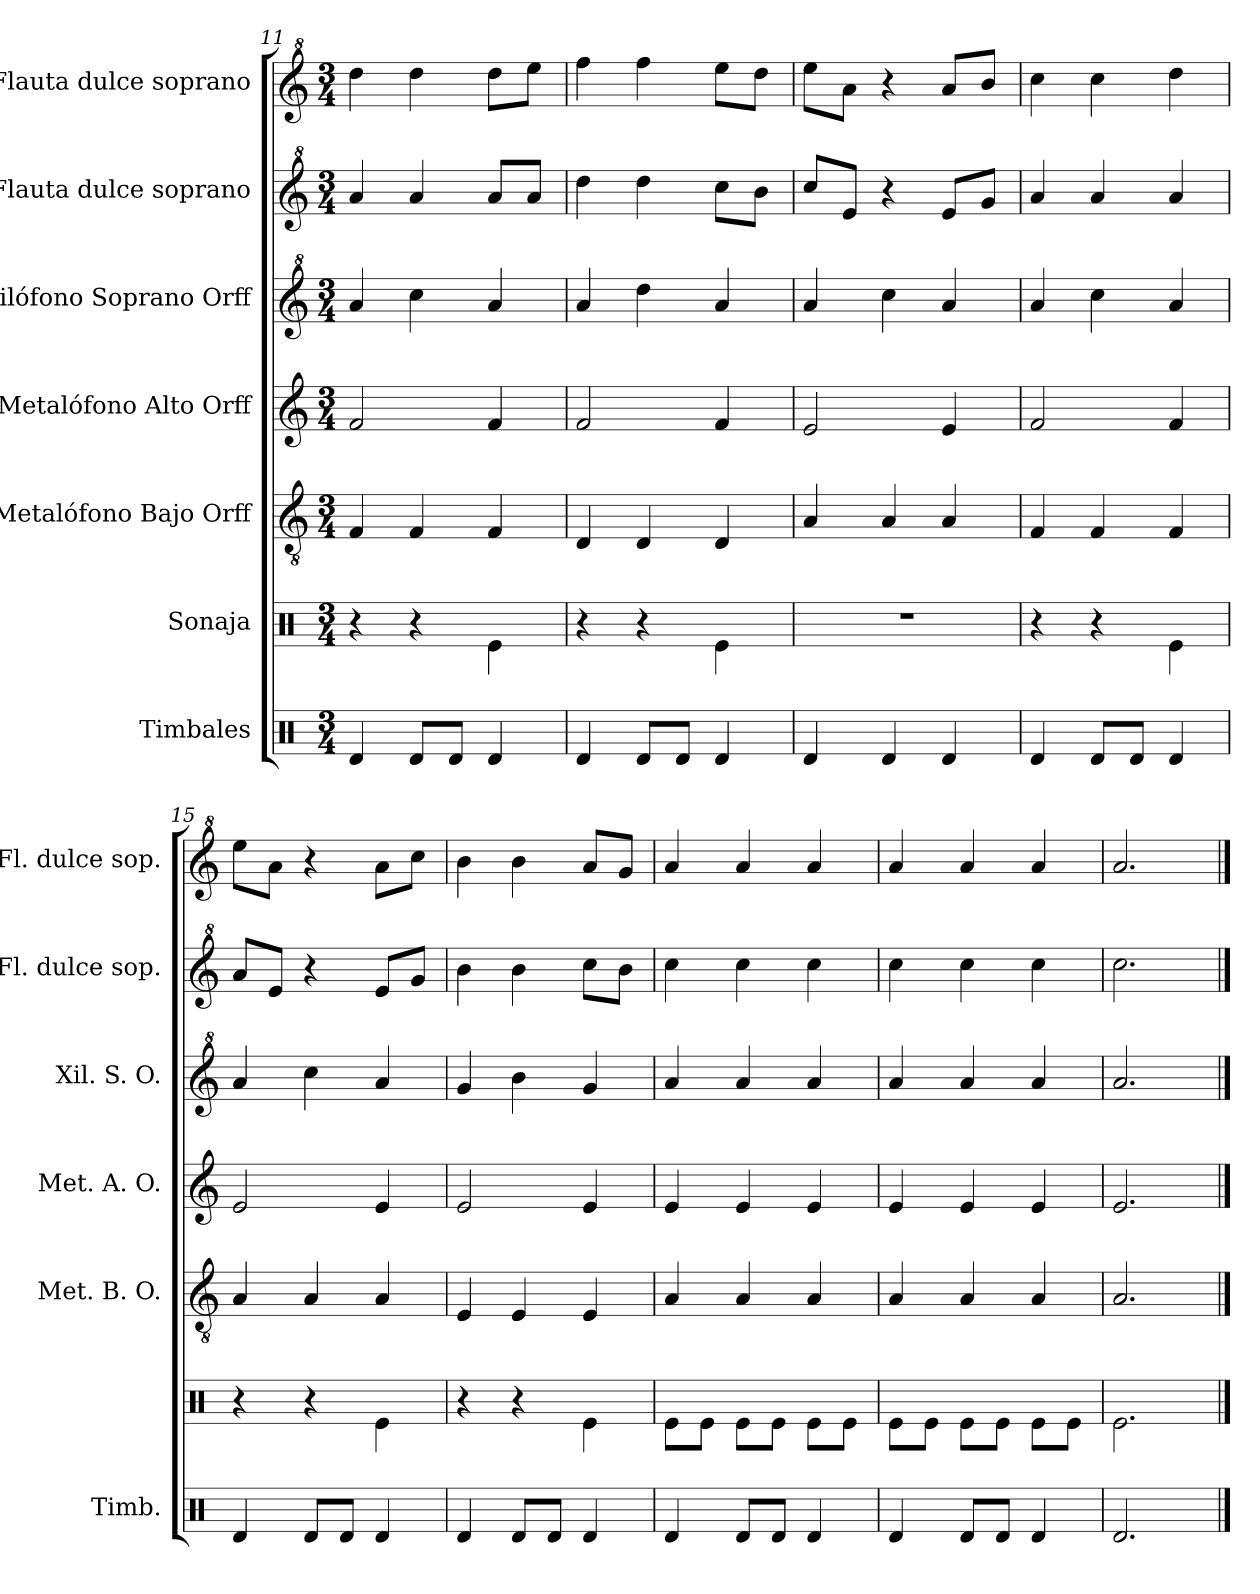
**kern	**kern	**kern	**kern	**kern	**kern	**kern
*part7	*part6	*part5	*part4	*part3	*part2	*part1
*staff7	*staff6	*staff5	*staff4	*staff3	*staff2	*staff1
*I"Timbales	*I"Sonaja	*I"Metalófono Bajo Orff	*I"Metalófono Alto Orff	*I"Xilófono Soprano Orff	*I"Flauta dulce soprano	*I"Flauta dulce soprano
*I'Timb.	*	*I'Met. B. O.	*I'Met. A. O.	*I'Xil. S. O.	*I'Fl. dulce sop.	*I'Fl. dulce sop.
!!LO:PB:g=z
*clefX	*clefX	*clefGv2	*clefG2	*clefG^2	*clefG^2	*clefG^2
*k[]	*k[]	*k[]	*k[]	*k[]	*k[]	*k[]
*M3/4	*M3/4	*M3/4	*M3/4	*M3/4	*M3/4	*M3/4
=11	=11	=11	=11	=11	=11	=11
4Rd/	4r	4F/	2f/	4aa/	4aa/	4ddd\
8Rd/L	4r	4F/	.	4ccc\	4aa/	4ddd\
8Rd/J	.	.	.	.	.	.
4Rd/	4Re\	4F/	4f/	4aa/	8aa/L	8ddd\L
.	.	.	.	.	8aa/J	8eee\J
=12	=12	=12	=12	=12	=12	=12
4Rd/	4r	4D/	2f/	4aa/	4ddd\	4fff\
8Rd/L	4r	4D/	.	4ddd\	4ddd\	4fff\
8Rd/J	.	.	.	.	.	.
4Rd/	4Re\	4D/	4f/	4aa/	8ccc\L	8eee\L
.	.	.	.	.	8bb\J	8ddd\J
=13	=13	=13	=13	=13	=13	=13
4Rd/	2.r	4A/	2e/	4aa/	8ccc/L	8eee\L
.	.	.	.	.	8ee/J	8aa\J
4Rd/	.	4A/	.	4ccc\	4r	4r
4Rd/	.	4A/	4e/	4aa/	8ee/L	8aa/L
.	.	.	.	.	8gg/J	8bb/J
=14	=14	=14	=14	=14	=14	=14
4Rd/	4r	4F/	2f/	4aa/	4aa/	4ccc\
8Rd/L	4r	4F/	.	4ccc\	4aa/	4ccc\
8Rd/J	.	.	.	.	.	.
4Rd/	4Re\	4F/	4f/	4aa/	4aa/	4ddd\
=15	=15	=15	=15	=15	=15	=15
4Rd/	4r	4A/	2e/	4aa/	8aa/L	8eee\L
.	.	.	.	.	8ee/J	8aa\J
8Rd/L	4r	4A/	.	4ccc\	4r	4r
8Rd/J	.	.	.	.	.	.
4Rd/	4Re\	4A/	4e/	4aa/	8ee/L	8aa\L
.	.	.	.	.	8gg/J	8ccc\J
=16	=16	=16	=16	=16	=16	=16
4Rd/	4r	4E/	2e/	4gg/	4bb\	4bb\
8Rd/L	4r	4E/	.	4bb\	4bb\	4bb\
8Rd/J	.	.	.	.	.	.
4Rd/	4Re\	4E/	4e/	4gg/	8ccc\L	8aa/L
.	.	.	.	.	8bb\J	8gg/J
=17	=17	=17	=17	=17	=17	=17
4Rd/	8Re\L	4A/	4e/	4aa/	4ccc\	4aa/
.	8Re\J	.	.	.	.	.
8Rd/L	8Re\L	4A/	4e/	4aa/	4ccc\	4aa/
8Rd/J	8Re\J	.	.	.	.	.
4Rd/	8Re\L	4A/	4e/	4aa/	4ccc\	4aa/
.	8Re\J	.	.	.	.	.
=18	=18	=18	=18	=18	=18	=18
4Rd/	8Re\L	4A/	4e/	4aa/	4ccc\	4aa/
.	8Re\J	.	.	.	.	.
8Rd/L	8Re\L	4A/	4e/	4aa/	4ccc\	4aa/
8Rd/J	8Re\J	.	.	.	.	.
4Rd/	8Re\L	4A/	4e/	4aa/	4ccc\	4aa/
.	8Re\J	.	.	.	.	.
=19	=19	=19	=19	=19	=19	=19
2.Rd/	2.Re\	2.A/	2.e/	2.aa/	2.ccc\	2.aa/
==	==	==	==	==	==	==
*-	*-	*-	*-	*-	*-	*-
